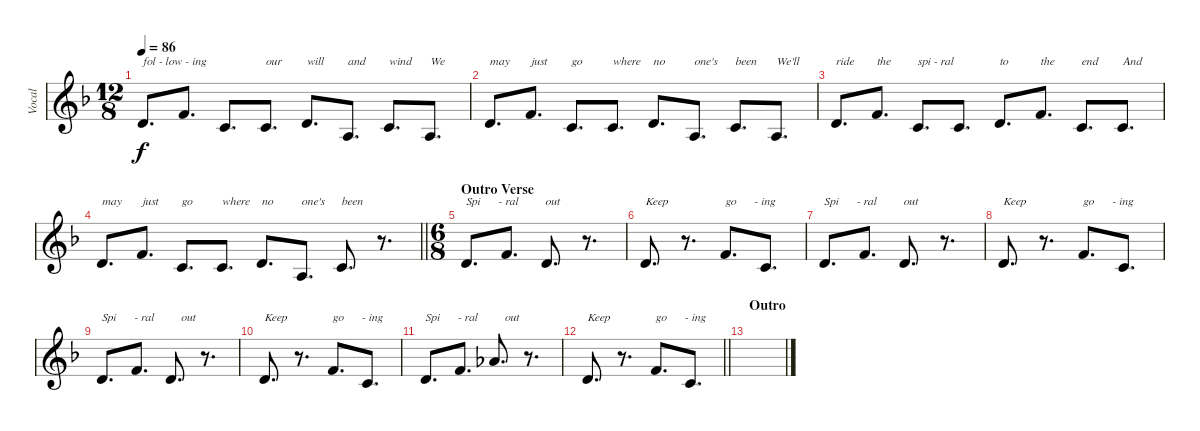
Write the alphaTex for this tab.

\track ("Vocal" "Vocal") {instrument tuba}
\staff {score}
\tuning (E4 B3 G3 D3 A2 E2) {hide}
\ts (12 8)
\tempo 86
\clef g2
\ks dminor
3.2.8{d txt "fol - low - ing" dy f} 1.1.8{d} 1.2.8{d} 1.2.8{d txt "our"} 3.2.8{d txt "will"} 2.3.8{d txt "and"} 1.2.8{d txt "wind"} 2.3.8{d txt "We"} |
3.2.8{d txt "may"} 1.1.8{d txt "just"} 1.2.8{d txt "go"} 1.2.8{d txt "where"} 3.2.8{d txt "no"} 2.3.8{d txt "one's"} 1.2.8{d txt "been"} 2.3.8{d txt "We'll"} |
3.2.8{d txt "ride"} 1.1.8{d txt "the"} 1.2.8{d txt "spi - ral"} 1.2.8{d} 3.2.8{d txt "to"} 1.1.8{d txt "the"} 1.2.8{d txt "end"} 1.2.8{d txt "And"} |
\barLineRight lightlight
3.2.8{d txt "may"} 1.1.8{d txt "just"} 1.2.8{d txt "go"} 1.2.8{d txt "where"} 3.2.8{d txt "no"} 2.3.8{d txt "one's"} 1.2.8{d txt "been"} r.8{d} |
\ts (6 8)
\section ("" "Outro Verse")
3.2.8{d txt "Spi      - ral         out"} 1.1.8{d} 3.2.8{d} r.8{d} |
3.2.8{d txt "Keep"} r.8{d} 1.1.8{d txt "go      - ing"} 1.2.8{d} |
3.2.8{d txt "Spi      - ral         out"} 1.1.8{d} 3.2.8{d} r.8{d} |
3.2.8{d txt "Keep"} r.8{d} 1.1.8{d txt "go      - ing"} 1.2.8{d} |
3.2.8{d txt "Spi      - ral         out"} 1.1.8{d} 3.2.8{d} r.8{d} |
3.2.8{d txt "Keep"} r.8{d} 1.1.8{d txt "go      - ing"} 1.2.8{d} |
3.2.8{d txt "Spi      - ral         out"} 1.1.8{d} 4.1.8{d} r.8{d} |
\barLineRight lightlight
3.2.8{d txt "Keep"} r.8{d} 1.1.8{d txt "go      - ing"} 1.2.8{d} |
\section ("" "Outro")
